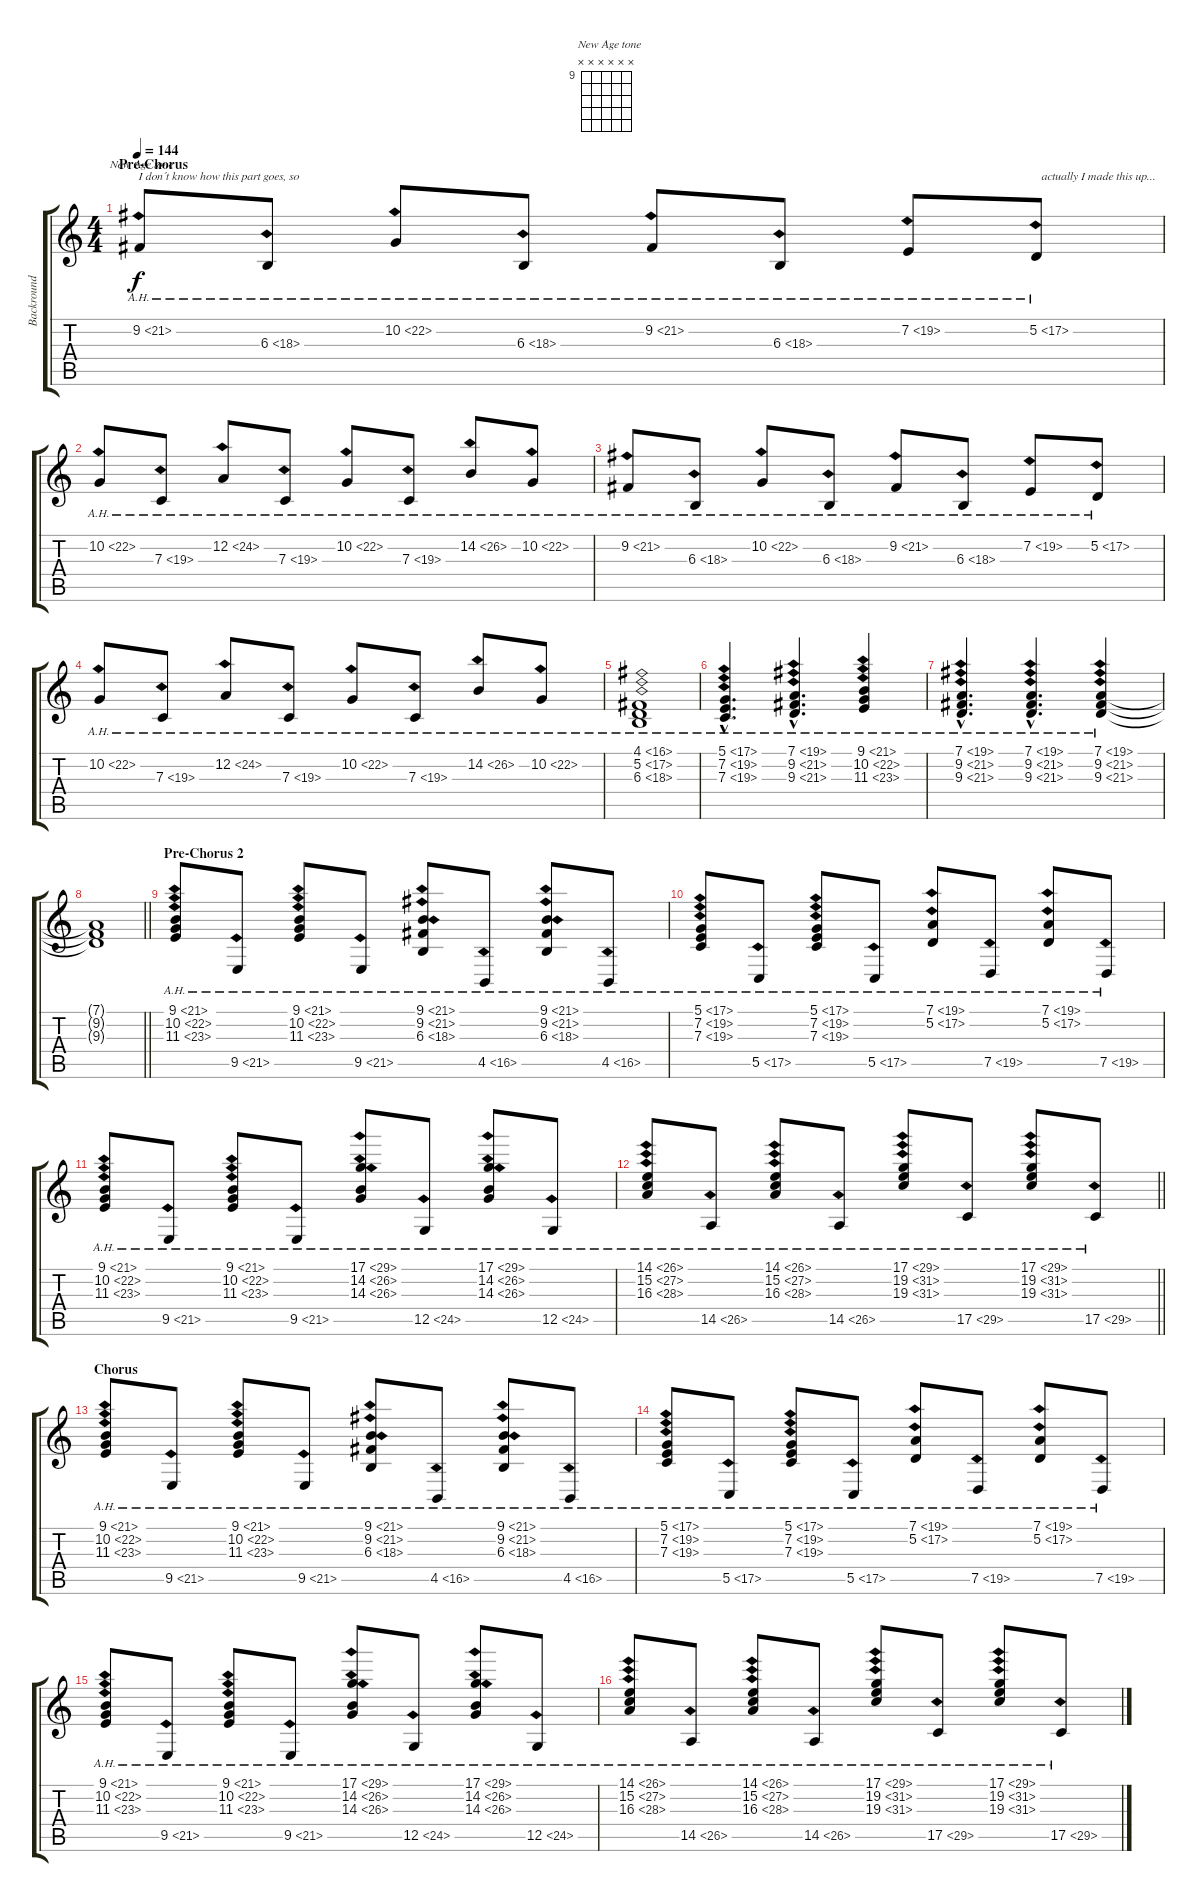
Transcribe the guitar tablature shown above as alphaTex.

\track ("Backround Keyboard" "Backround ") {instrument stringensemble1}
\staff {score tabs}
\tuning (D4 A3 F3 C3 G2 D2) {hide}
\chord ("  New Age tone" x x x x x x) {firstfret 9}
\ts (4 4)
\section ("" "Pre-Chorus")
\tempo 144
\clef g2
\ks c
9.2{ah 12}.8{ch "  New Age tone" txt "I don´t know how this part goes, so" dy f volume 6 instrument pad1newage} 6.3{ah 12}.8 10.2{ah 12}.8 6.3{ah 12}.8 9.2{ah 12}.8 6.3{ah 12}.8 7.2{ah 12}.8 5.2{ah 12}.8{txt "  actually I made this up..."} |
10.2{ah 12}.8 7.3{ah 12}.8 12.2{ah 12}.8 7.3{ah 12}.8 10.2{ah 12}.8 7.3{ah 12}.8 14.2{ah 12}.8 10.2{ah 12}.8 |
9.2{ah 12}.8 6.3{ah 12}.8 10.2{ah 12}.8 6.3{ah 12}.8 9.2{ah 12}.8 6.3{ah 12}.8 7.2{ah 12}.8 5.2{ah 12}.8 |
10.2{ah 12}.8 7.3{ah 12}.8 12.2{ah 12}.8 7.3{ah 12}.8 10.2{ah 12}.8 7.3{ah 12}.8 14.2{ah 12}.8 10.2{ah 12}.8 |
(4.1{ah 12} 5.2{ah 12} 6.3{ah 12}).1 |
(5.1{ah 12 hac} 7.2{ah 12 hac} 7.3{ah 12 hac}).4{d} (7.1{ah 12 hac} 9.2{ah 12 hac} 9.3{ah 12 hac}).4{d} (9.1{ah 12} 10.2{ah 12} 11.3{ah 12}).4 |
(7.1{ah 12 hac} 9.2{ah 12 hac} 9.3{ah 12 hac}).4{d} (7.1{ah 12 hac} 9.2{ah 12 hac} 9.3{ah 12 hac}).4{d} (7.1{ah 12} 9.2{ah 12} 9.3{ah 12}).4 |
\barLineRight lightlight
(7.1{t} 9.2{t} 9.3{t}).1 |
\section ("" "Pre-Chorus 2")
(9.1{ah 12} 10.2{ah 12} 11.3{ah 12}).8 9.5{ah 12}.8 (9.1{ah 12} 10.2{ah 12} 11.3{ah 12}).8 9.5{ah 12}.8 (9.1{ah 12} 9.2{ah 12} 6.3{ah 12}).8 4.5{ah 12}.8 (9.1{ah 12} 9.2{ah 12} 6.3{ah 12}).8 4.5{ah 12}.8 |
(5.1{ah 12} 7.2{ah 12} 7.3{ah 12}).8 5.5{ah 12}.8 (5.1{ah 12} 7.2{ah 12} 7.3{ah 12}).8 5.5{ah 12}.8 (7.1{ah 12} 5.2{ah 12}).8 7.5{ah 12}.8 (7.1{ah 12} 5.2{ah 12}).8 7.5{ah 12}.8 |
(9.1{ah 12} 10.2{ah 12} 11.3{ah 12}).8 9.5{ah 12}.8 (9.1{ah 12} 10.2{ah 12} 11.3{ah 12}).8 9.5{ah 12}.8 (17.1{ah 12} 14.2{ah 12} 14.3{ah 12}).8 12.5{ah 12}.8 (17.1{ah 12} 14.2{ah 12} 14.3{ah 12}).8 12.5{ah 12}.8 |
\barLineRight lightlight
(14.1{ah 12} 15.2{ah 12} 16.3{ah 12}).8 14.5{ah 12}.8 (14.1{ah 12} 15.2{ah 12} 16.3{ah 12}).8 14.5{ah 12}.8 (17.1{ah 12} 19.2{ah 12} 19.3{ah 12}).8 17.5{ah 12}.8 (17.1{ah 12} 19.2{ah 12} 19.3{ah 12}).8 17.5{ah 12}.8 |
\section ("" "Chorus")
(9.1{ah 12} 10.2{ah 12} 11.3{ah 12}).8 9.5{ah 12}.8 (9.1{ah 12} 10.2{ah 12} 11.3{ah 12}).8 9.5{ah 12}.8 (9.1{ah 12} 9.2{ah 12} 6.3{ah 12}).8 4.5{ah 12}.8 (9.1{ah 12} 9.2{ah 12} 6.3{ah 12}).8 4.5{ah 12}.8 |
(5.1{ah 12} 7.2{ah 12} 7.3{ah 12}).8 5.5{ah 12}.8 (5.1{ah 12} 7.2{ah 12} 7.3{ah 12}).8 5.5{ah 12}.8 (7.1{ah 12} 5.2{ah 12}).8 7.5{ah 12}.8 (7.1{ah 12} 5.2{ah 12}).8 7.5{ah 12}.8 |
(9.1{ah 12} 10.2{ah 12} 11.3{ah 12}).8 9.5{ah 12}.8 (9.1{ah 12} 10.2{ah 12} 11.3{ah 12}).8 9.5{ah 12}.8 (17.1{ah 12} 14.2{ah 12} 14.3{ah 12}).8 12.5{ah 12}.8 (17.1{ah 12} 14.2{ah 12} 14.3{ah 12}).8 12.5{ah 12}.8 |
(14.1{ah 12} 15.2{ah 12} 16.3{ah 12}).8 14.5{ah 12}.8 (14.1{ah 12} 15.2{ah 12} 16.3{ah 12}).8 14.5{ah 12}.8 (17.1{ah 12} 19.2{ah 12} 19.3{ah 12}).8 17.5{ah 12}.8 (17.1{ah 12} 19.2{ah 12} 19.3{ah 12}).8 17.5{ah 12}.8
